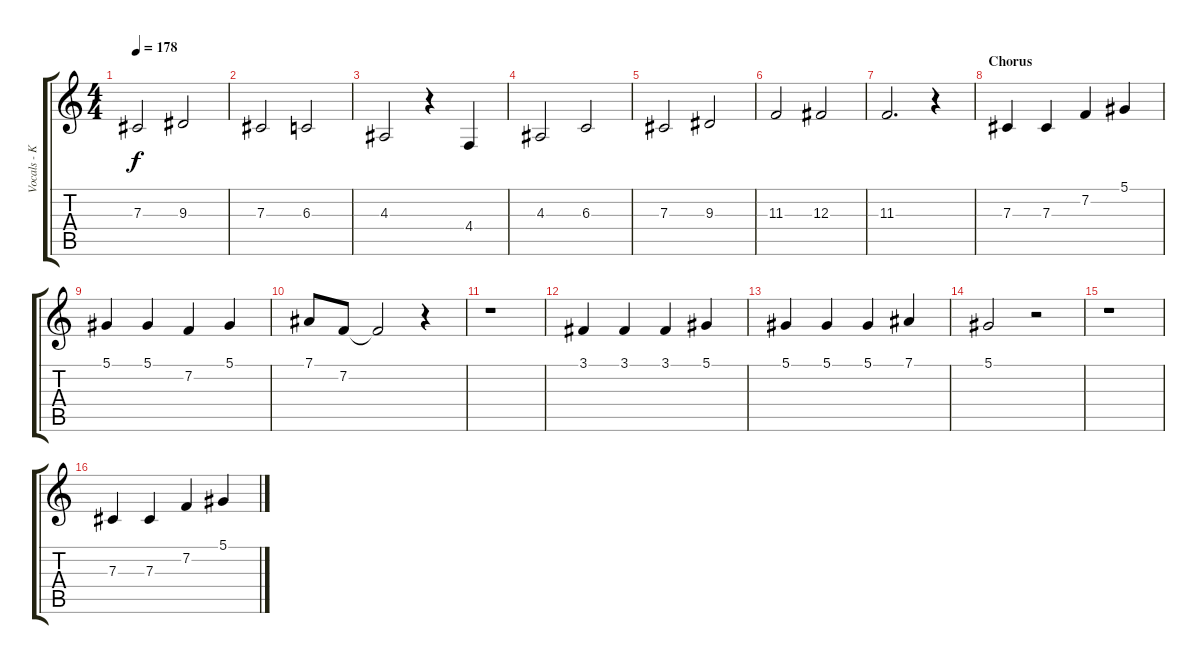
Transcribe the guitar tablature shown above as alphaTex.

\track ("Vocals - Kai Hansen" "Vocals - K") {instrument choiraahs}
\staff {score tabs}
\tuning (Eb4 Bb3 Gb3 Db3 Ab2 Eb2) {hide}
\ts (4 4)
\tempo 178
\clef g2
\ks c
7.3.2{dy f} 9.3.2 |
7.3.2 6.3.2 |
4.3.2 r.4 4.4.4 |
4.3.2 6.3.2 |
7.3.2 9.3.2 |
11.3.2 12.3.2 |
11.3.2{d} r.4 |
\section ("" "Chorus")
7.3.4 7.3.4 7.2.4 5.1.4 |
5.1.4 5.1.4 7.2.4 5.1.4 |
7.1.8 7.2.8 7.2{t}.2 r.4 |
r.1 |
3.1.4 3.1.4 3.1.4 5.1.4 |
5.1.4 5.1.4 5.1.4 7.1.4 |
5.1.2 r.2 |
r.1 |
7.3.4 7.3.4 7.2.4 5.1.4
